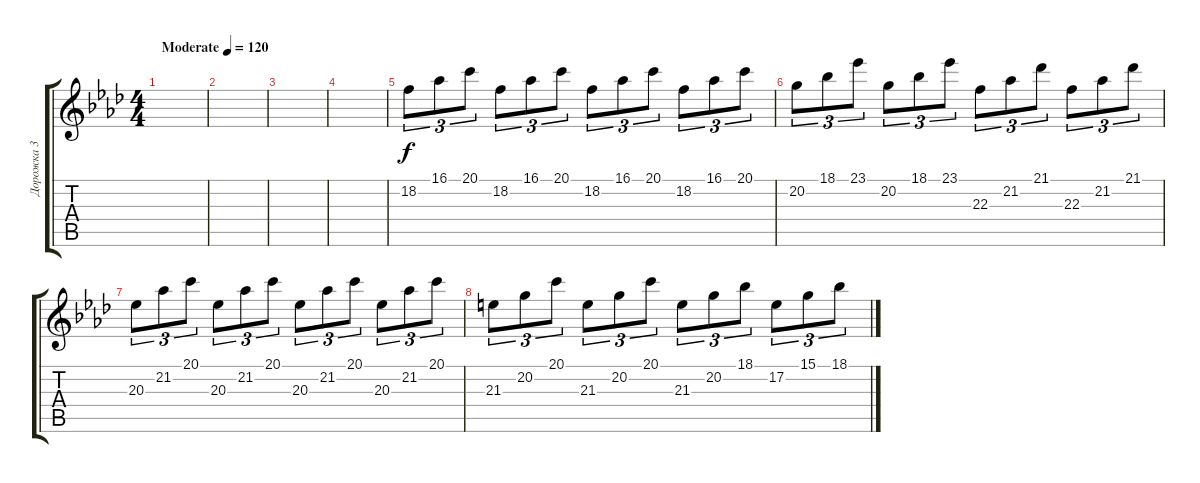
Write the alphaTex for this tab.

\track ("Дорожка 3" "Дорожка 3") {instrument celesta}
\staff {score tabs}
\tuning (E4 B3 G3 D3 A2 E2) {hide}
\ts (4 4)
\tempo (120 "Moderate")
\clef g2
\ks fminor
|
|
|
|
18.2.8{tu (3 2)} 16.1.8{tu (3 2)} 20.1.8{tu (3 2)} 18.2.8{tu (3 2)} 16.1.8{tu (3 2)} 20.1.8{tu (3 2)} 18.2.8{tu (3 2)} 16.1.8{tu (3 2)} 20.1.8{tu (3 2)} 18.2.8{tu (3 2)} 16.1.8{tu (3 2)} 20.1.8{tu (3 2)} |
20.2.8{tu (3 2)} 18.1.8{tu (3 2)} 23.1.8{tu (3 2)} 20.2.8{tu (3 2)} 18.1.8{tu (3 2)} 23.1.8{tu (3 2)} 22.3.8{tu (3 2)} 21.2.8{tu (3 2)} 21.1.8{tu (3 2)} 22.3.8{tu (3 2)} 21.2.8{tu (3 2)} 21.1.8{tu (3 2)} |
20.3.8{tu (3 2)} 21.2.8{tu (3 2)} 20.1.8{tu (3 2)} 20.3.8{tu (3 2)} 21.2.8{tu (3 2)} 20.1.8{tu (3 2)} 20.3.8{tu (3 2)} 21.2.8{tu (3 2)} 20.1.8{tu (3 2)} 20.3.8{tu (3 2)} 21.2.8{tu (3 2)} 20.1.8{tu (3 2)} |
21.3.8{tu (3 2)} 20.2.8{tu (3 2)} 20.1.8{tu (3 2)} 21.3.8{tu (3 2)} 20.2.8{tu (3 2)} 20.1.8{tu (3 2)} 21.3.8{tu (3 2)} 20.2.8{tu (3 2)} 18.1.8{tu (3 2)} 17.2.8{tu (3 2)} 15.1.8{tu (3 2)} 18.1.8{tu (3 2)}
